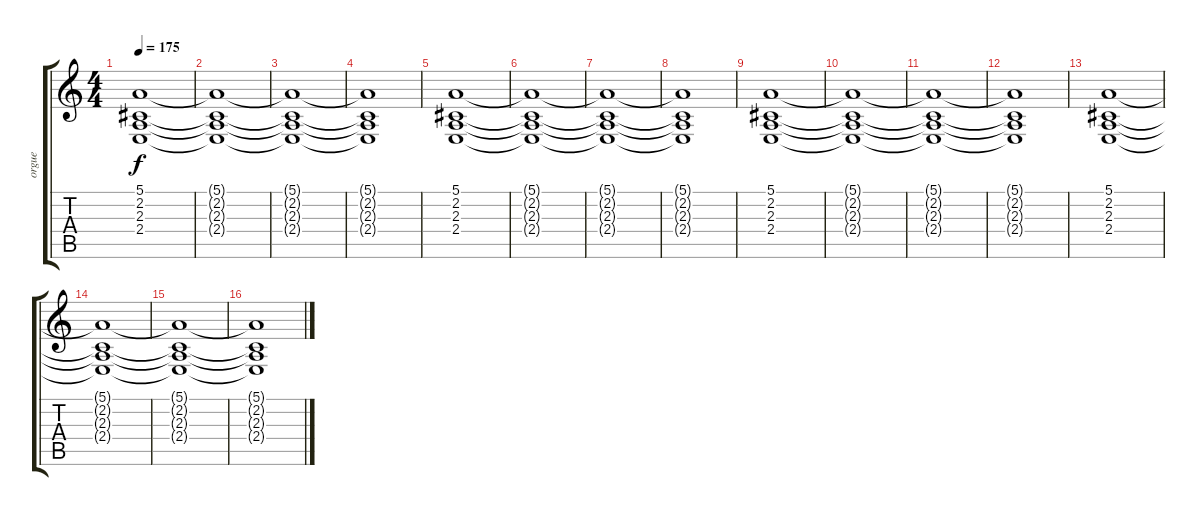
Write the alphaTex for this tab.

\track ("orgue" "orgue") {instrument churchorgan}
\staff {score tabs}
\tuning (E4 B3 G3 D3 A2 E2) {hide}
\ts (4 4)
\tempo 175
\clef g2
\ks c
(5.1 2.2 2.3 2.4).1{dy f} |
(5.1{t} 2.2{t} 2.3{t} 2.4{t}).1 |
(5.1{t} 2.2{t} 2.3{t} 2.4{t}).1 |
(5.1{t} 2.2{t} 2.3{t} 2.4{t}).1 |
(5.1 2.2 2.3 2.4).1 |
(5.1{t} 2.2{t} 2.3{t} 2.4{t}).1 |
(5.1{t} 2.2{t} 2.3{t} 2.4{t}).1 |
(5.1{t} 2.2{t} 2.3{t} 2.4{t}).1 |
(5.1 2.2 2.3 2.4).1 |
(5.1{t} 2.2{t} 2.3{t} 2.4{t}).1 |
(5.1{t} 2.2{t} 2.3{t} 2.4{t}).1 |
(5.1{t} 2.2{t} 2.3{t} 2.4{t}).1 |
(5.1 2.2 2.3 2.4).1 |
(5.1{t} 2.2{t} 2.3{t} 2.4{t}).1 |
(5.1{t} 2.2{t} 2.3{t} 2.4{t}).1 |
(5.1{t} 2.2{t} 2.3{t} 2.4{t}).1
